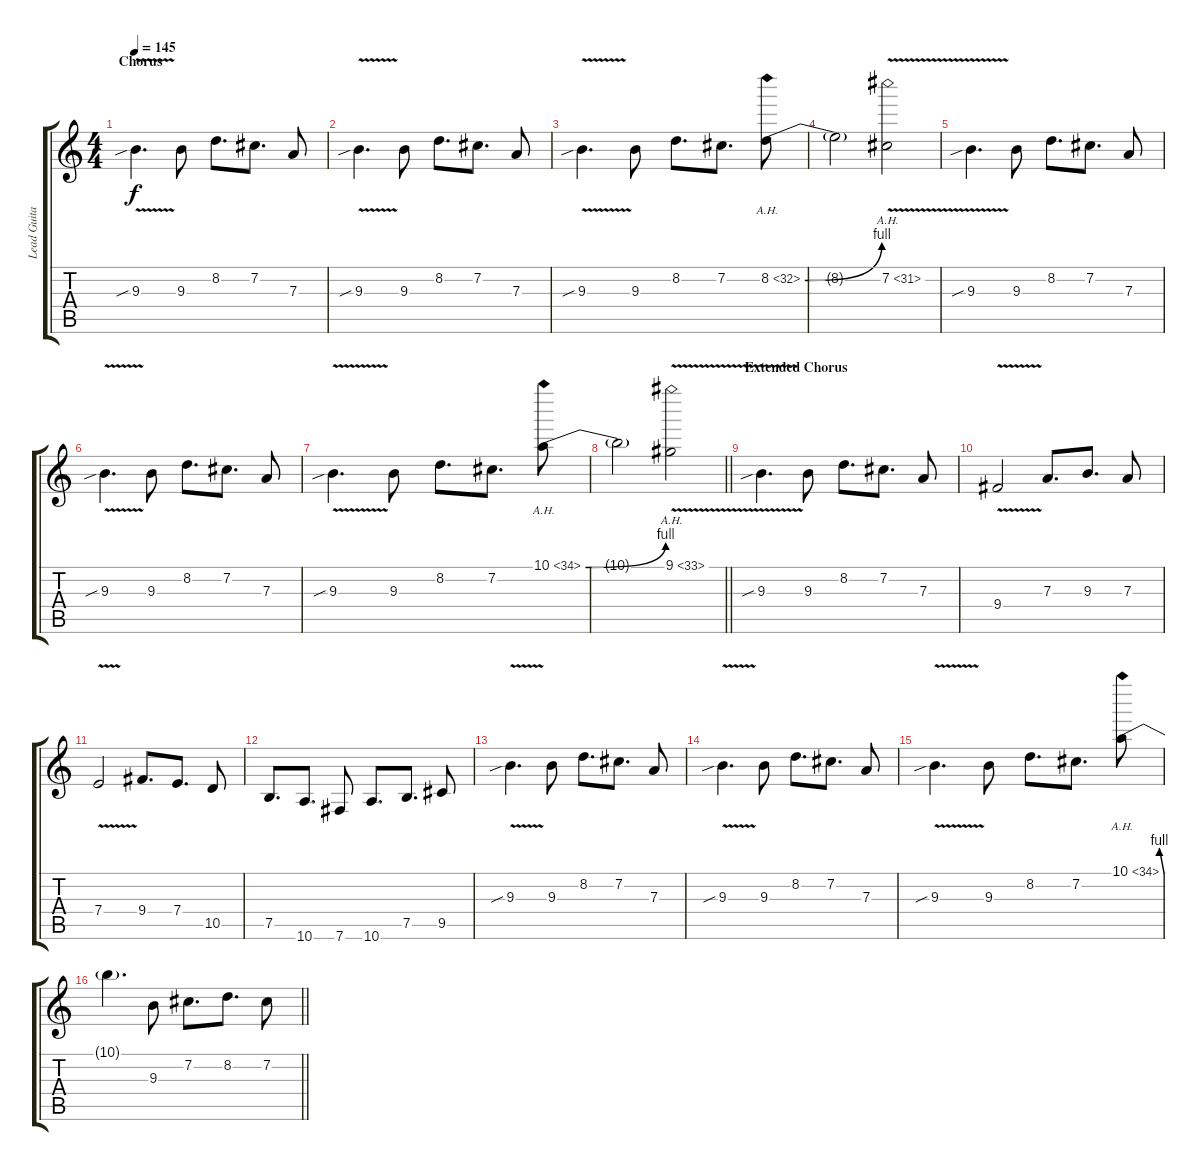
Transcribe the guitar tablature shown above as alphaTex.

\track ("Lead Guitar" "Lead Guita") {instrument overdrivenguitar}
\staff {score tabs}
\tuning (B3 Gb3 D3 A2 E2 B1) {hide}
\ts (4 4)
\section ("" "Chorus")
\tempo 145
\clef g2
\ks c
9.3{v sib}.4{d dy f} 9.3.8 8.2.8{d} 7.2.8{d} 7.3.8 |
9.3{v sib}.4{d} 9.3.8 8.2.8{d} 7.2.8{d} 7.3.8 |
9.3{v sib}.4{d} 9.3.8 8.2.8{d} 7.2.8{d} 8.2{be (bend 0 0 60 4) ah 24}.8 |
8.2{t}.2 7.2{ah 24 v}.2 |
9.3{v sib}.4{d} 9.3.8 8.2.8{d} 7.2.8{d} 7.3.8 |
9.3{v sib}.4{d} 9.3.8 8.2.8{d} 7.2.8{d} 7.3.8 |
9.3{v sib}.4{d} 9.3.8 8.2.8{d} 7.2.8{d} 10.1{be (bend 0 0 60 4) ah 24}.8 |
\barLineRight lightlight
10.1{t}.2 9.1{ah 24 v}.2 |
\section ("" "Extended Chorus")
9.3{v sib}.4{d} 9.3.8 8.2.8{d} 7.2.8{d} 7.3.8 |
9.4{v}.2 7.3.8{d} 9.3.8{d} 7.3.8 |
7.4{v}.2 9.4.8{d} 7.4.8{d} 10.5.8 |
7.5.8{d} 10.6.8{d} 7.6.8 10.6.8{d} 7.5.8{d} 9.5.8 |
9.3{v sib}.4{d} 9.3.8 8.2.8{d} 7.2.8{d} 7.3.8 |
9.3{v sib}.4{d} 9.3.8 8.2.8{d} 7.2.8{d} 7.3.8 |
9.3{v sib}.4{d} 9.3.8 8.2.8{d} 7.2.8{d} 10.1{be (bend 0 0 60 4) ah 24}.8 |
\barLineRight lightlight
10.1{t}.4{d} 9.3.8 7.2.8{d} 8.2.8{d} 7.2.8
